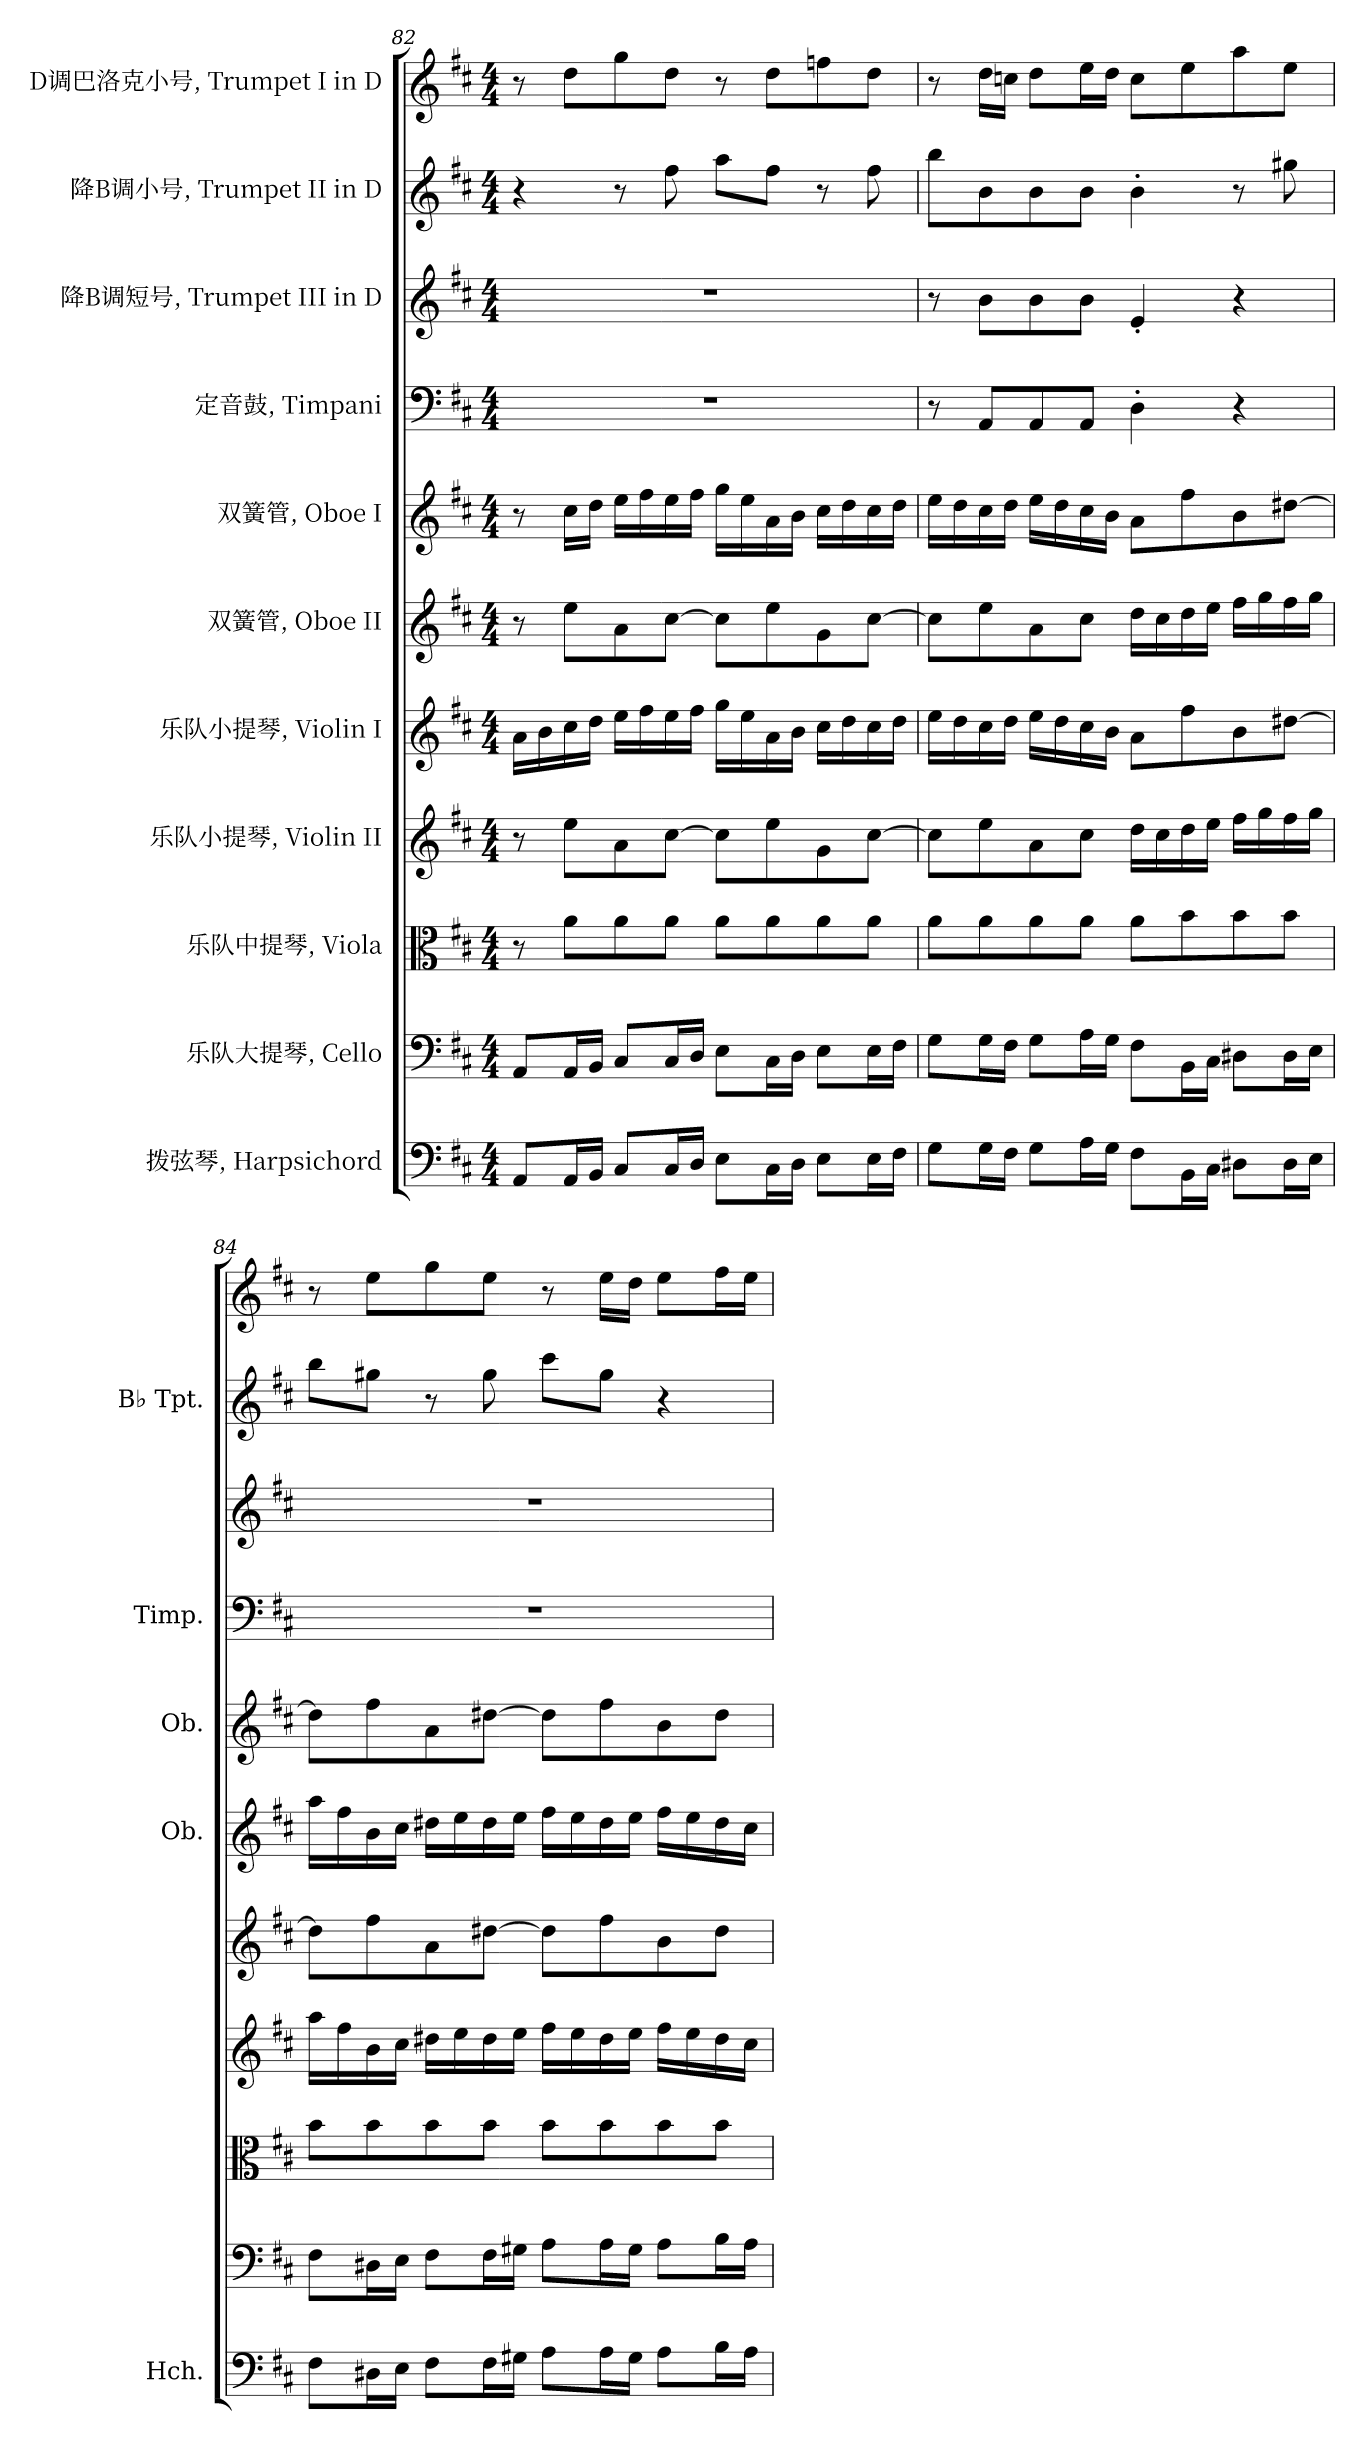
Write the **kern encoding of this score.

**kern	**kern	**kern	**kern	**kern	**kern	**kern	**kern	**kern	**kern	**kern
*part11	*part10	*part9	*part8	*part7	*part6	*part5	*part4	*part3	*part2	*part1
*staff11	*staff10	*staff9	*staff8	*staff7	*staff6	*staff5	*staff4	*staff3	*staff2	*staff1
*I"拨弦琴, Harpsichord	*I"乐队大提琴, Cello	*I"乐队中提琴, Viola	*I"乐队小提琴, Violin II	*I"乐队小提琴, Violin I	*I"双簧管, Oboe II	*I"双簧管, Oboe I	*I"定音鼓, Timpani	*I"降B调短号, Trumpet III in D	*I"降B调小号, Trumpet II in D	*I"D调巴洛克小号, Trumpet I in D
*I'Hch.	*	*	*	*	*I'Ob.	*I'Ob.	*I'Timp.	*	*I'B♭ Tpt.	*
*clefF4	*clefF4	*clefC3	*clefG2	*clefG2	*clefG2	*clefG2	*clefF4	*clefG2	*clefG2	*clefG2
*	*	*	*	*	*	*	*	*ITrd1c2	*ITrd1c2	*ITrd-1c-2
*k[f#c#]	*k[f#c#]	*k[f#c#]	*k[f#c#]	*k[f#c#]	*k[f#c#]	*k[f#c#]	*k[f#c#]	*k[]	*k[]	*k[f#c#g#d#]
*M4/4	*M4/4	*M4/4	*M4/4	*M4/4	*M4/4	*M4/4	*M4/4	*M4/4	*M4/4	*M4/4
=82	=82	=82	=82	=82	=82	=82	=82	=82	=82	=82
8AA/L	8AA/L	8r	8r	16a\LL	8r	8r	1r	1r	4r	8r
.	.	.	.	16b\	.	.	.	.	.	.
16AA/L	16AA/L	8a\L	8ee\L	16cc#\	8ee\L	16cc#\LL	.	.	.	8ee\L
16BB/JJ	16BB/JJ	.	.	16dd\JJ	.	16dd\JJ	.	.	.	.
8C#/L	8C#/L	8a\	8a\	16ee\LL	8a\	16ee\LL	.	.	8r	8aa\
.	.	.	.	16ff#\	.	16ff#\	.	.	.	.
16C#/L	16C#/L	8a\J	[8cc#\J	16ee\	[8cc#\J	16ee\	.	.	8ee\	8ee\J
16D/JJ	16D/JJ	.	.	16ff#\JJ	.	16ff#\JJ	.	.	.	.
8E\L	8E\L	8a\L	8cc#\L]	16gg\LL	8cc#\L]	16gg\LL	.	.	8gg\L	8r
.	.	.	.	16ee\	.	16ee\	.	.	.	.
16C#\L	16C#\L	8a\	8ee\	16a\	8ee\	16a\	.	.	8ee\J	8ee\L
16D\JJ	16D\JJ	.	.	16b\JJ	.	16b\JJ	.	.	.	.
8E\L	8E\L	8a\	8g\	16cc#\LL	8g\	16cc#\LL	.	.	8r	8ggn\
.	.	.	.	16dd\	.	16dd\	.	.	.	.
16E\L	16E\L	8a\J	[8cc#\J	16cc#\	[8cc#\J	16cc#\	.	.	8ee\	8ee\J
16F#\JJ	16F#\JJ	.	.	16dd\JJ	.	16dd\JJ	.	.	.	.
!!LO:PB:g=z
=83	=83	=83	=83	=83	=83	=83	=83	=83	=83	=83
8G\L	8G\L	8a\L	8cc#\L]	16ee\LL	8cc#\L]	16ee\LL	8r	8r	8aa\L	8r
.	.	.	.	16dd\	.	16dd\	.	.	.	.
16G\L	16G\L	8a\	8ee\	16cc#\	8ee\	16cc#\	8AA/L	8a\L	8a\	16ee\LL
16F#\JJ	16F#\JJ	.	.	16dd\JJ	.	16dd\JJ	.	.	.	16ddn\JJ
8G\L	8G\L	8a\	8a\	16ee\LL	8a\	16ee\LL	8AA/	8a\	8a\	8ee\L
.	.	.	.	16dd\	.	16dd\	.	.	.	.
16A\L	16A\L	8a\J	8cc#\J	16cc#\	8cc#\J	16cc#\	8AA/J	8a\J	8a\J	16ff#\L
16G\JJ	16G\JJ	.	.	16b\JJ	.	16b\JJ	.	.	.	16ee\JJ
8F#\L	8F#\L	8a\L	16dd\LL	8a\L	16dd\LL	8a\L	4D'\	4d'/	4a'\	8dd\L
.	.	.	16cc#\	.	16cc#\	.	.	.	.	.
16BB\L	16BB\L	8b\	16dd\	8ff#\	16dd\	8ff#\	.	.	.	8ff#\
16C#\JJ	16C#\JJ	.	16ee\JJ	.	16ee\JJ	.	.	.	.	.
8D#X\L	8D#X\L	8b\	16ff#\LL	8b\	16ff#\LL	8b\	4r	4r	8r	8bb\
.	.	.	16gg\	.	16gg\	.	.	.	.	.
16D#\L	16D#\L	8b\J	16ff#\	[8dd#X\J	16ff#\	[8dd#X\J	.	.	8ff#X\	8ff#\J
16E\JJ	16E\JJ	.	16gg\JJ	.	16gg\JJ	.	.	.	.	.
=84	=84	=84	=84	=84	=84	=84	=84	=84	=84	=84
8F#\L	8F#\L	8b\L	16aa\LL	8dd#\L]	16aa\LL	8dd#\L]	1r	1r	8aa\L	8r
.	.	.	16ff#\	.	16ff#\	.	.	.	.	.
16D#X\L	16D#X\L	8b\	16b\	8ff#\	16b\	8ff#\	.	.	8ff#X\J	8ff#\L
16E\JJ	16E\JJ	.	16cc#\JJ	.	16cc#\JJ	.	.	.	.	.
8F#\L	8F#\L	8b\	16dd#X\LL	8a\	16dd#X\LL	8a\	.	.	8r	8aa\
.	.	.	16ee\	.	16ee\	.	.	.	.	.
16F#\L	16F#\L	8b\J	16dd#\	[8dd#X\J	16dd#\	[8dd#X\J	.	.	8ff#\	8ff#\J
16G#X\JJ	16G#X\JJ	.	16ee\JJ	.	16ee\JJ	.	.	.	.	.
8A\L	8A\L	8b\L	16ff#\LL	8dd#\L]	16ff#\LL	8dd#\L]	.	.	8bb\L	8r
.	.	.	16ee\	.	16ee\	.	.	.	.	.
16A\L	16A\L	8b\	16dd#\	8ff#\	16dd#\	8ff#\	.	.	8ff#\J	16ff#\LL
16G#\JJ	16G#\JJ	.	16ee\JJ	.	16ee\JJ	.	.	.	.	16ee\JJ
8A\L	8A\L	8b\	16ff#\LL	8b\	16ff#\LL	8b\	.	.	4r	8ff#\L
.	.	.	16ee\	.	16ee\	.	.	.	.	.
16B\L	16B\L	8b\J	16dd#\	8dd#\J	16dd#\	8dd#\J	.	.	.	16gg#\L
16A\JJ	16A\JJ	.	16cc#\JJ	.	16cc#\JJ	.	.	.	.	16ff#\JJ
=	=	=	=	=	=	=	=	=	=	=
*-	*-	*-	*-	*-	*-	*-	*-	*-	*-	*-
